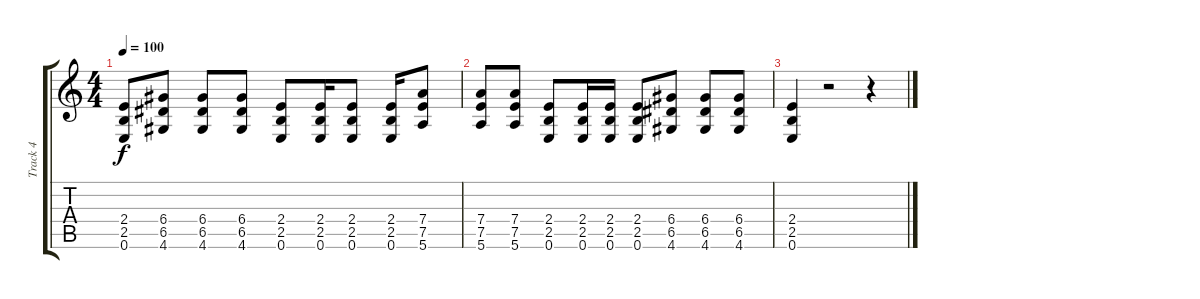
\track ("Track 4" "Track 4") {instrument distortionguitar}
\staff {score tabs}
\tuning (E4 B3 G3 D3 A2 E2) {hide}
\ts (4 4)
\tempo 100
\clef g2
\ks c
(2.4 2.5 0.6).8{dy f} (6.4 6.5 4.6).8 (6.4 6.5 4.6).8 (6.4 6.5 4.6).8 (2.4 2.5 0.6).8 (2.4 2.5 0.6).16 (2.4 2.5 0.6).8 (2.4 2.5 0.6).16 (7.4 7.5 5.6).8 |
(7.4 7.5 5.6).8 (7.4 7.5 5.6).8 (2.4 2.5 0.6).8 (2.4 2.5 0.6).16 (2.4 2.5 0.6).16 (2.4 2.5 0.6).8 (6.4 6.5 4.6).8 (6.4 6.5 4.6).8 (6.4 6.5 4.6).8 |
(2.4 2.5 0.6).4 r.2 r.4
